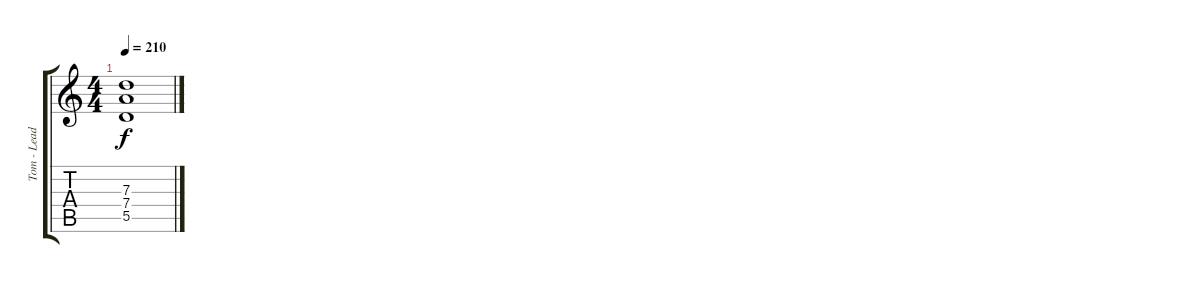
\track ("Tom - Lead Guitar Left" "Tom - Lead") {instrument distortionguitar}
\staff {score tabs}
\tuning (E4 B3 G3 D3 A2 E2) {hide}
\ts (4 4)
\tempo 210
\clef g2
\ks c
(7.3 7.4 5.5).1{dy f}
